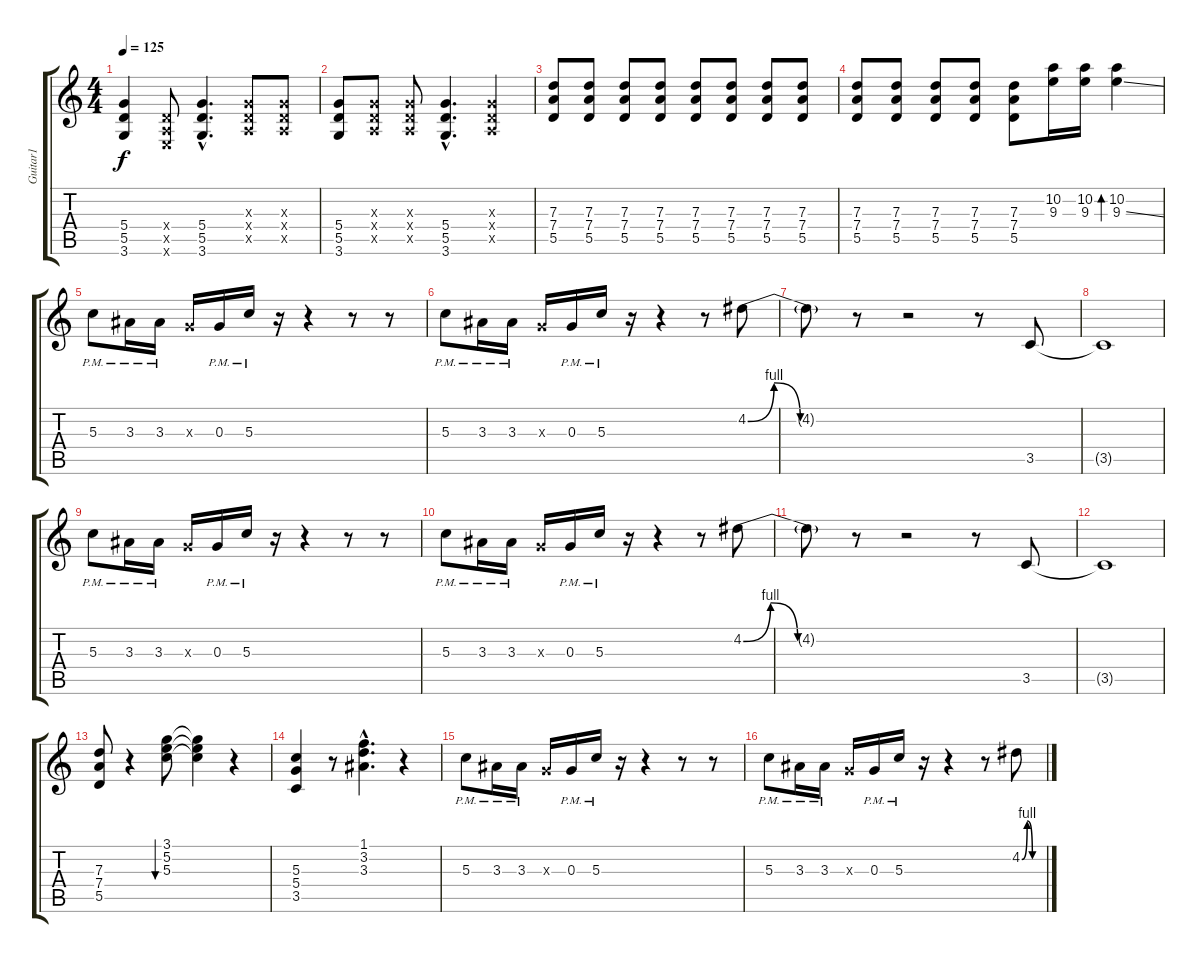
\track ("Guitar1" "Guitar1") {instrument distortionguitar}
\staff {score tabs}
\tuning (E4 B3 G3 D3 A2 E2) {hide}
\ts (4 4)
\tempo 125
\clef g2
\ks c
(5.4 5.5 3.6).4{dy f} (0.4{x} 0.5{x} 0.6{x}).8 (5.4{hac} 5.5{hac} 3.6{hac}).4{d} (0.3{x} 0.4{x} 0.5{x}).8 (0.3{x} 0.4{x} 0.5{x}).8 |
(5.4 5.5 3.6).8 (0.3{x} 0.4{x} 0.5{x}).8 (0.3{x} 0.4{x} 0.5{x}).8 (5.4{hac} 5.5{hac} 3.6{hac}).4{d} (0.3{x} 0.4{x} 0.5{x}).4 |
(7.3 7.4 5.5).8 (7.3 7.4 5.5).8 (7.3 7.4 5.5).8 (7.3 7.4 5.5).8 (7.3 7.4 5.5).8 (7.3 7.4 5.5).8 (7.3 7.4 5.5).8 (7.3 7.4 5.5).8 |
(7.3 7.4 5.5).8 (7.3 7.4 5.5).8 (7.3 7.4 5.5).8 (7.3 7.4 5.5).8 (7.3 7.4 5.5).8 (10.2 9.3).16 (10.2 9.3).16 (10.2 9.3{ss}).4{bd 30} |
5.3{pm}.8 3.3{pm}.16 3.3{pm}.16 0.3{x}.16 0.3{pm}.16 5.3{pm}.16 r.16 r.4 r.8 r.8 |
5.3{pm}.8 3.3{pm}.16 3.3{pm}.16 0.3{x}.16 0.3{pm}.16 5.3{pm}.16 r.16 r.4 r.8 4.2{be (custom 0 0 15 4 30 0 60 0)}.8 |
4.2{t}.8 r.8 r.2 r.8 3.5.8 |
3.5{t}.1 |
5.3{pm}.8 3.3{pm}.16 3.3{pm}.16 0.3{x}.16 0.3{pm}.16 5.3{pm}.16 r.16 r.4 r.8 r.8 |
5.3{pm}.8 3.3{pm}.16 3.3{pm}.16 0.3{x}.16 0.3{pm}.16 5.3{pm}.16 r.16 r.4 r.8 4.2{be (custom 0 0 15 4 30 0 60 0)}.8 |
4.2{t}.8 r.8 r.2 r.8 3.5.8 |
3.5{t}.1 |
(7.3 7.4 5.5).8 r.4 (3.1 5.2 5.3).8{bu 30} (3.1{t} 5.2{t} 5.3{t}).4 r.4 |
(5.3 5.4 3.5).4 r.8 (1.1{hac} 3.2{hac} 3.3{hac}).4{d} r.4 |
5.3{pm}.8 3.3{pm}.16 3.3{pm}.16 0.3{x}.16 0.3{pm}.16 5.3{pm}.16 r.16 r.4 r.8 r.8 |
5.3{pm}.8 3.3{pm}.16 3.3{pm}.16 0.3{x}.16 0.3{pm}.16 5.3{pm}.16 r.16 r.4 r.8 4.2{be (custom 0 0 15 4 30 0 60 0)}.8
